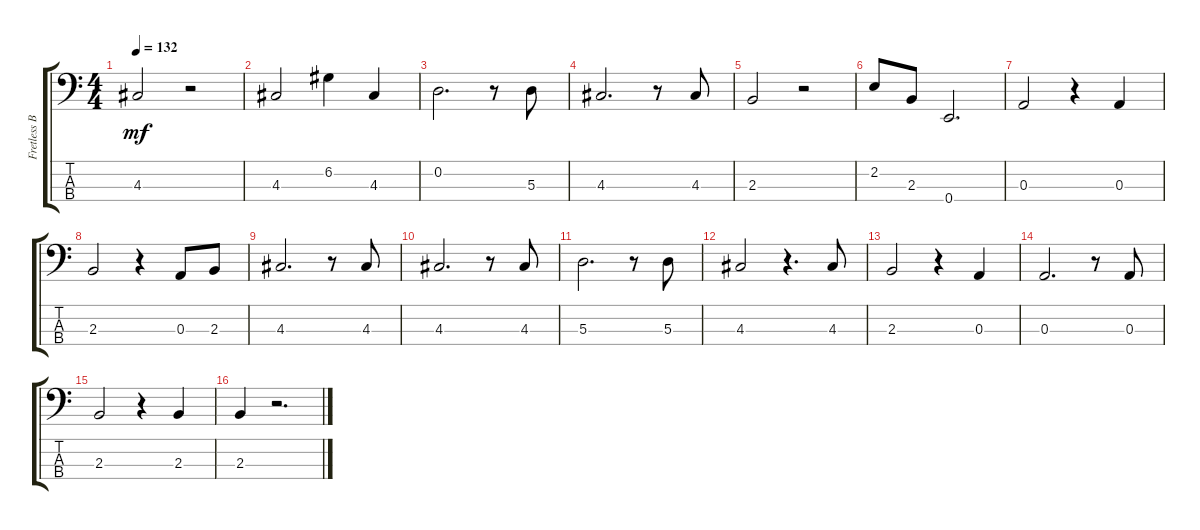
\track ("Fretless Bass" "Fretless B") {instrument fretlessbass}
\staff {score tabs}
\tuning (G2 D2 A1 E1) {hide}
\ts (4 4)
\tempo 132
\clef f4
\ks aminor
4.3.2{dy mf} r.2 |
4.3.2 6.2.4 4.3.4 |
0.2.2{d} r.8 5.3.8 |
4.3.2{d} r.8 4.3.8 |
2.3.2 r.2 |
2.2.8 2.3.8 0.4.2{d} |
0.3.2 r.4 0.3.4 |
2.3.2 r.4 0.3.8 2.3.8 |
4.3.2{d} r.8 4.3.8 |
4.3.2{d} r.8 4.3.8 |
5.3.2{d} r.8 5.3.8 |
4.3.2 r.4{d} 4.3.8 |
2.3.2 r.4 0.3.4 |
0.3.2{d} r.8 0.3.8 |
2.3.2 r.4 2.3.4 |
2.3.4 r.2{d}
